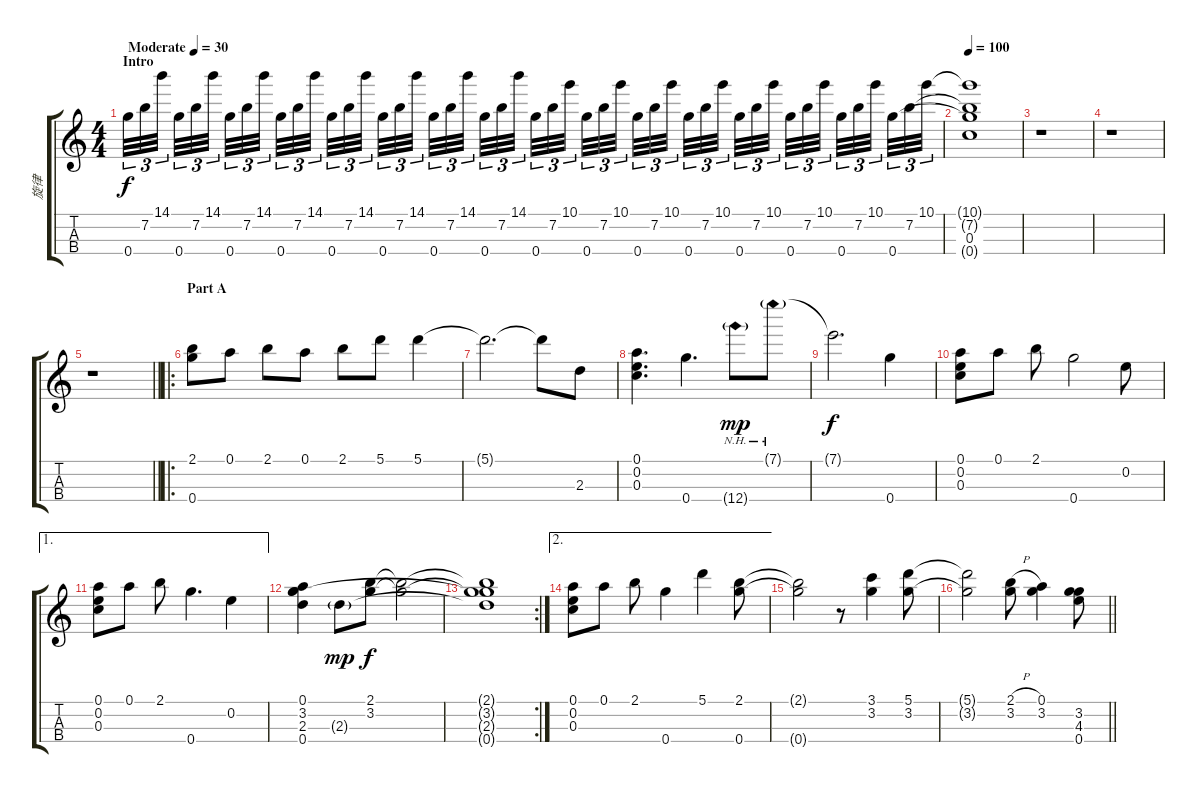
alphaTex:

\track ("旋律" "旋律") {instrument acousticguitarnylon}
\staff {score tabs}
\tuning (A4 E4 C4 G4) {hide}
\ts (4 4)
\section ("" "Intro")
\tempo (30 "Moderate")
\clef g2
\ks c
0.4.32{tu (3 2) dy f instrument acousticguitarnylon} 7.2.32{tu (3 2)} 14.1.32{tu (3 2) beam splitsecondary} 0.4.32{tu (3 2)} 7.2.32{tu (3 2)} 14.1.32{tu (3 2) beam splitsecondary} 0.4.32{tu (3 2)} 7.2.32{tu (3 2)} 14.1.32{tu (3 2) beam splitsecondary} 0.4.32{tu (3 2)} 7.2.32{tu (3 2)} 14.1.32{tu (3 2)} 0.4.32{tu (3 2)} 7.2.32{tu (3 2)} 14.1.32{tu (3 2) beam splitsecondary} 0.4.32{tu (3 2)} 7.2.32{tu (3 2)} 14.1.32{tu (3 2) beam splitsecondary} 0.4.32{tu (3 2)} 7.2.32{tu (3 2)} 14.1.32{tu (3 2) beam splitsecondary} 0.4.32{tu (3 2)} 7.2.32{tu (3 2)} 14.1.32{tu (3 2)} 0.4.32{tu (3 2)} 7.2.32{tu (3 2)} 10.1.32{tu (3 2) beam splitsecondary} 0.4.32{tu (3 2)} 7.2.32{tu (3 2)} 10.1.32{tu (3 2) beam splitsecondary} 0.4.32{tu (3 2)} 7.2.32{tu (3 2)} 10.1.32{tu (3 2) beam splitsecondary} 0.4.32{tu (3 2)} 7.2.32{tu (3 2)} 10.1.32{tu (3 2)} 0.4.32{tu (3 2)} 7.2.32{tu (3 2)} 10.1.32{tu (3 2) beam splitsecondary} 0.4.32{tu (3 2)} 7.2.32{tu (3 2)} 10.1.32{tu (3 2) beam splitsecondary} 0.4.32{tu (3 2)} 7.2.32{tu (3 2)} 10.1.32{tu (3 2) beam splitsecondary} 0.4.32{tu (3 2)} 7.2.32{tu (3 2)} 10.1.32{tu (3 2)} |
\tempo 100
(10.1{t} 7.2{t} 0.3 0.4{t}).1 |
r.1 |
r.1 |
\barLineRight lightlight
r.1 |
\ro
\section ("" "Part A")
(2.1 0.4).8 0.1.8 2.1.8 0.1.8 2.1.8 5.1.8 5.1.4 |
5.1{t}.2{d} 5.1{t}.8 2.3.8 |
(0.1 0.2 0.3).4{d} 0.4.4{d} 12.4{nh g}.8{dy mp} 7.1{nh g}.8 |
7.1{t}.2{d dy f} 0.4.4 |
(0.1 0.2 0.3).8 0.1.8 2.1.8 0.4.2 0.2.8 |
\ae 1
(0.1 0.2 0.3).8 0.1.8 2.1.8 0.4.4{d} 0.2.4 |
(0.1 3.2 2.3 0.4).4 2.3{g}.8{dy mp} (2.1 3.2).8{dy f} (2.1{t} 3.2{t}).2 |
\rc 2
(2.1{t} 3.2{t} 2.3{t} 0.4{t}).1 |
\ae 2
(0.1 0.2 0.3).8 0.1.8 2.1.8 0.4.4 5.1.4 (2.1 0.4).8 |
(2.1{t} 0.4{t}).2 r.8 (3.1 3.2).4 (5.1 3.2).8 |
\barLineRight lightlight
(5.1{t} 3.2{t}).2 (2.1{h} 3.2).8 (0.1 3.2).4 (3.2 4.3 0.4).8
